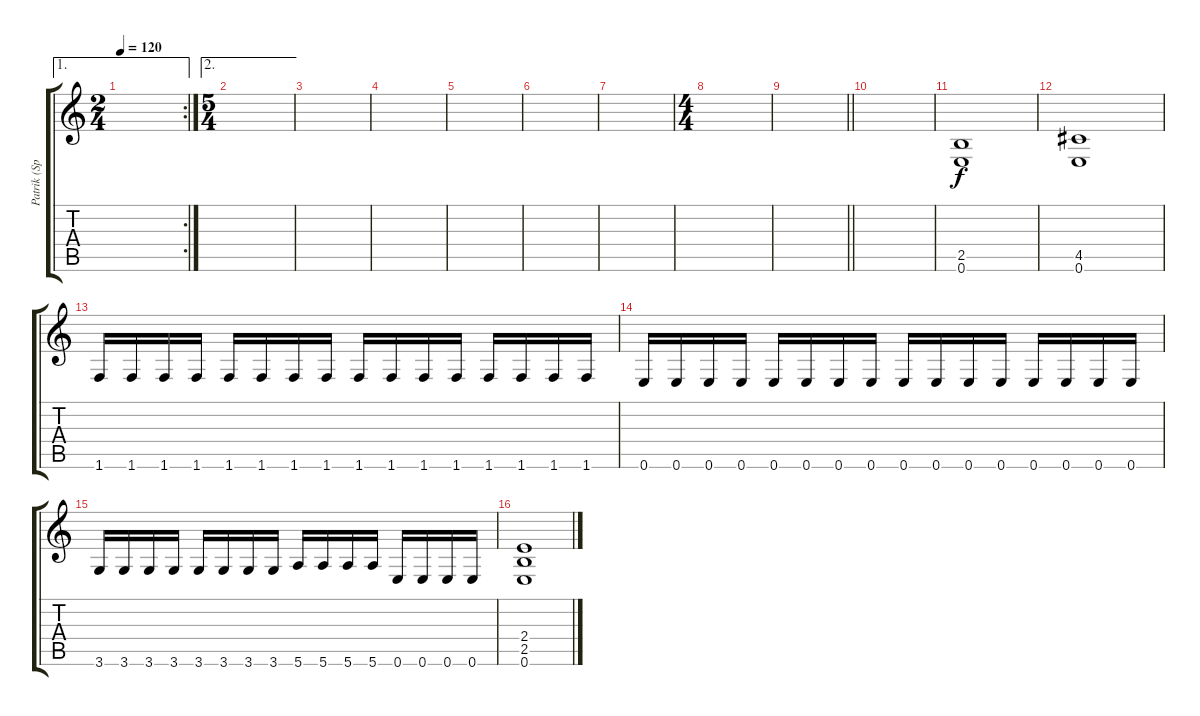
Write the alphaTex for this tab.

\track ("Patrik (Speaker: metal)" "Patrik (Sp") {instrument distortionguitar}
\staff {score tabs}
\tuning (E4 B3 G3 D3 A2 E2) {hide}
\ae 1
\rc 2
\ts (2 4)
\tempo 120
\clef g2
\ks c
|
\ae 2
\ts (5 4)
|
|
|
|
|
|
\ts (4 4)
|
\barLineRight lightlight
|
|
(2.5 0.6).1 |
(4.5 0.6).1 |
1.6.16 1.6.16 1.6.16 1.6.16 1.6.16 1.6.16 1.6.16 1.6.16 1.6.16 1.6.16 1.6.16 1.6.16 1.6.16 1.6.16 1.6.16 1.6.16 |
0.6.16 0.6.16 0.6.16 0.6.16 0.6.16 0.6.16 0.6.16 0.6.16 0.6.16 0.6.16 0.6.16 0.6.16 0.6.16 0.6.16 0.6.16 0.6.16 |
3.6.16 3.6.16 3.6.16 3.6.16 3.6.16 3.6.16 3.6.16 3.6.16 5.6.16 5.6.16 5.6.16 5.6.16 0.6.16 0.6.16 0.6.16 0.6.16 |
(2.4 2.5 0.6).1
